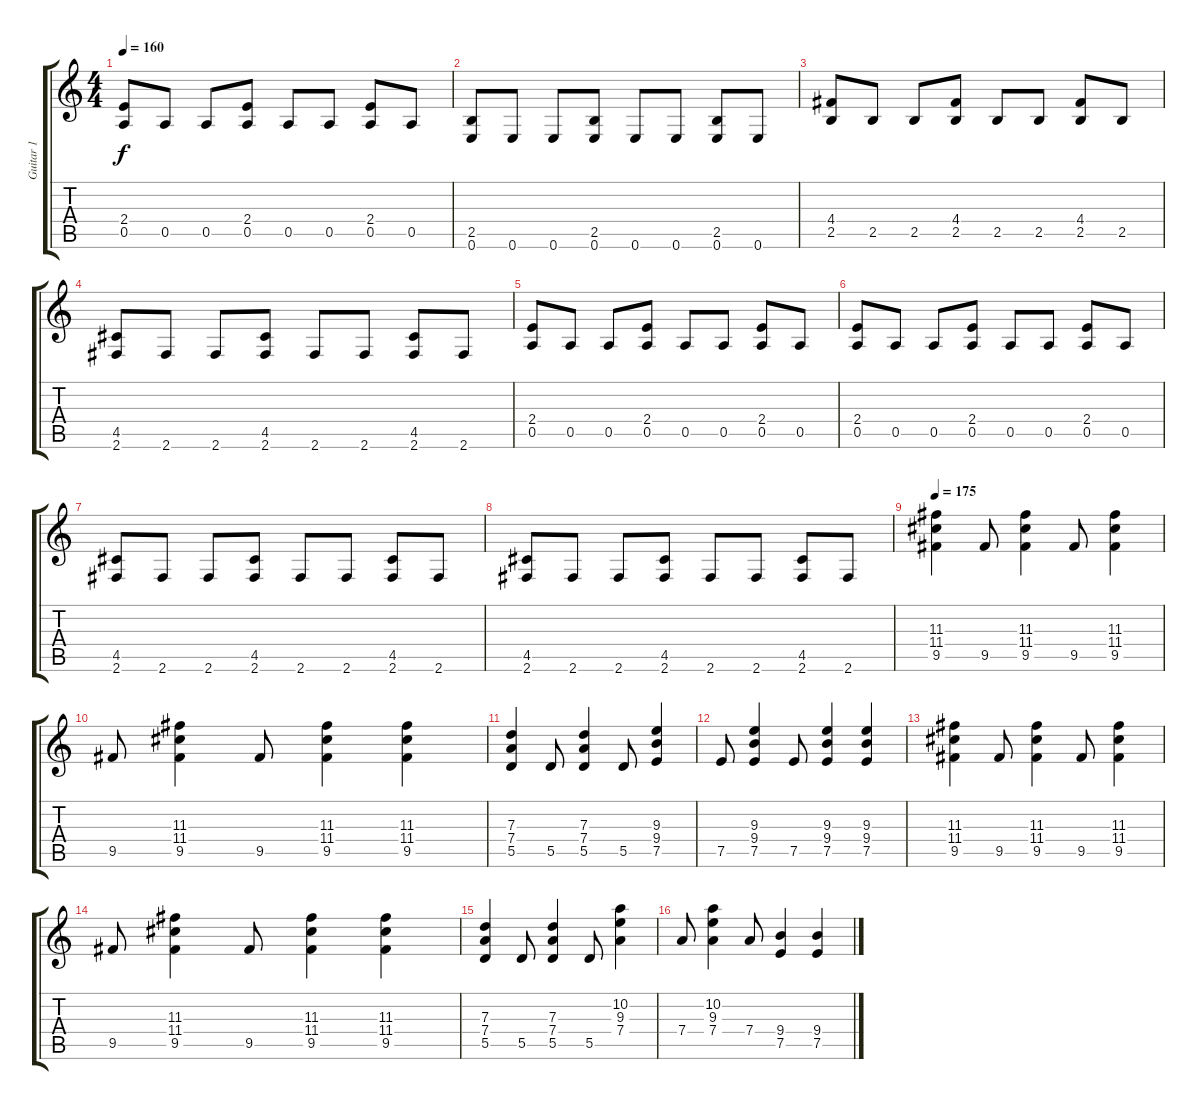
\track ("Guitar 1" "Guitar 1") {instrument distortionguitar}
\staff {score tabs}
\tuning (E4 B3 G3 D3 A2 E2) {hide}
\ts (4 4)
\tempo 160
\clef g2
\ks c
(2.4 0.5).8{dy f} 0.5.8 0.5.8 (2.4 0.5).8 0.5.8 0.5.8 (2.4 0.5).8 0.5.8 |
(2.5 0.6).8 0.6.8 0.6.8 (2.5 0.6).8 0.6.8 0.6.8 (2.5 0.6).8 0.6.8 |
(4.4 2.5).8 2.5.8 2.5.8 (4.4 2.5).8 2.5.8 2.5.8 (4.4 2.5).8 2.5.8 |
(4.5 2.6).8 2.6.8 2.6.8 (4.5 2.6).8 2.6.8 2.6.8 (4.5 2.6).8 2.6.8 |
(2.4 0.5).8 0.5.8 0.5.8 (2.4 0.5).8 0.5.8 0.5.8 (2.4 0.5).8 0.5.8 |
(2.4 0.5).8 0.5.8 0.5.8 (2.4 0.5).8 0.5.8 0.5.8 (2.4 0.5).8 0.5.8 |
(4.5 2.6).8 2.6.8 2.6.8 (4.5 2.6).8 2.6.8 2.6.8 (4.5 2.6).8 2.6.8 |
(4.5 2.6).8 2.6.8 2.6.8 (4.5 2.6).8 2.6.8 2.6.8 (4.5 2.6).8 2.6.8 |
\tempo 175
(11.3 11.4 9.5).4{volume 8} 9.5.8 (11.3 11.4 9.5).4 9.5.8 (11.3 11.4 9.5).4 |
9.5.8 (11.3 11.4 9.5).4 9.5.8 (11.3 11.4 9.5).4 (11.3 11.4 9.5).4 |
(7.3 7.4 5.5).4 5.5.8 (7.3 7.4 5.5).4 5.5.8 (9.3 9.4 7.5).4 |
7.5.8 (9.3 9.4 7.5).4 7.5.8 (9.3 9.4 7.5).4 (9.3 9.4 7.5).4 |
(11.3 11.4 9.5).4 9.5.8 (11.3 11.4 9.5).4 9.5.8 (11.3 11.4 9.5).4 |
9.5.8 (11.3 11.4 9.5).4 9.5.8 (11.3 11.4 9.5).4 (11.3 11.4 9.5).4 |
(7.3 7.4 5.5).4 5.5.8 (7.3 7.4 5.5).4 5.5.8 (10.2 9.3 7.4).4 |
7.4.8 (10.2 9.3 7.4).4 7.4.8 (9.4 7.5).4 (9.4 7.5).4
